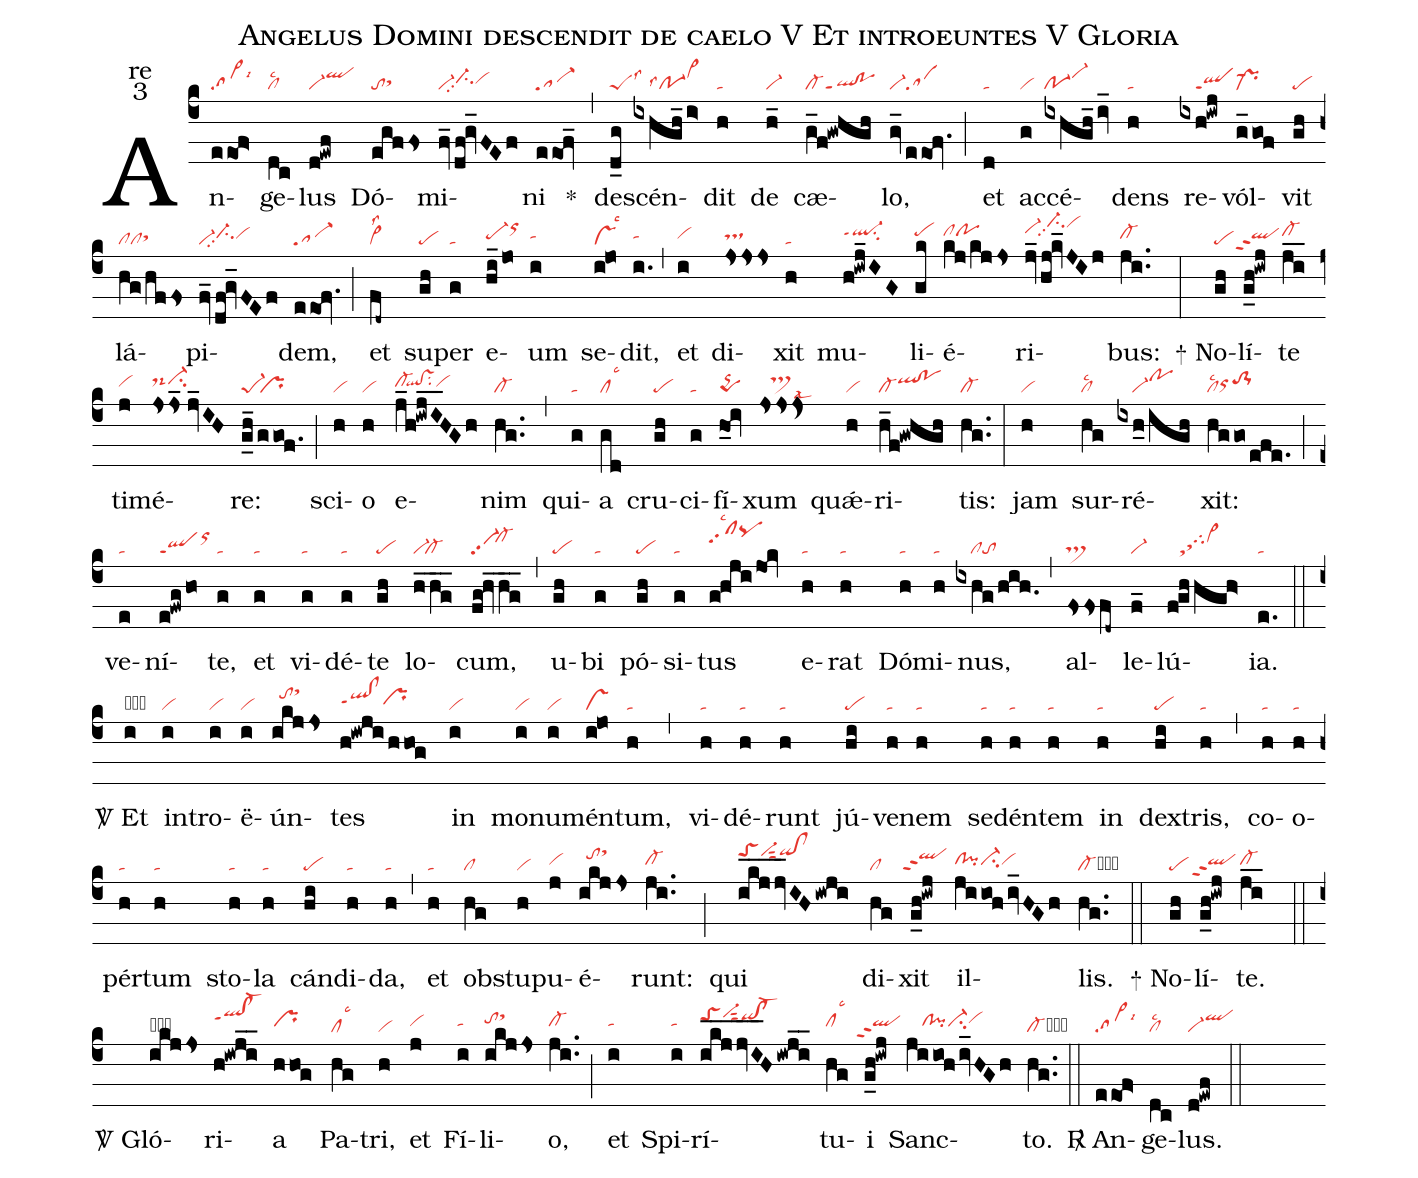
name:Angelus Domini descendit de caelo V Et introeuntes V Gloria;
office-part:re;
mode:3;
nabc-lines:1;
%%
(c4) An(eeo!f>|sa>lsi6)ge(dc|cllsc2)lus(d!ewf|vi-qlhj) Dó(egffs|tosthh)mi(fv_/df!gv_FEf|vi-ci-hhpp2vihh)ni(eeof_|sa-) <sp>*</sp>(,) des(d_g|peSlss3)cén(ixhgh_/i>|////po-1lss4vi>hj)dit(h|ta) de(h_|vi-) cæ(g_f!gwhgh|cl-ql!poppt1)lo,(gv_/eeof.|vi-sa) (;) et(d|ta) ac(g|vi)cé(ixhgh_2/iv_|po-1vi-hj)dens(h|ta) re(ixh!iwj|////qlppt1)vól(g_gof|pr-)vit(gh|pe) lá(hg/hffs|clclsthh)pi(fv_/df!gv_FEf|vi-ci-hhpp2vihh)dem,(eeof.|sa-) (;) et(fd~|vi>lss2) su(gh|pe)per(g|ta) e(hi_/jo|pe-hhorhk)um(i|tahh) se(i!jo|vslsc3)dit,(i.|tahh) (,) et(i|vihh) di(jsss|tshh)xit(h|ta) mu(h!iwj_IG|ql-hippt1su2)li(gk|pehi)é(kj/kjjs|clhipohi)ri(jv_/hj!kv_JIj|vi-hj/ci-hlpp2vihl)bus:(ji..|cl-hh) (:)

<sp>+</sp> No(gh|pe)lí(g_h!iwj|``qlhhppt2)te(ji__|cl-hi) ti(j|vihh)mé(jsjs_2//jv_IH|ds-hici-hi)re:(g_h_/ggof.|pe-1``pr) (;) sci(h|vi)o(h|vi) e(j_h!iwjI__HGh|cl-hh``qlhh!vshhsu2vihh)nim(hg..|cl-) (,) qui(g|ta)a(gd|cllsc3) cru(gh|pe)ci(g|ta)fí(ho_i|pqS)xum(jssjs>|///ts>hilsal9) quǽ(h|vi)ri(h_f!gwhgh|cl-qlhi!pohi)tis:(hg..|cl-) (:) jam(h|vi) sur(hg|cllsc2)ré(ixh_0/igh|////vi-pohj)xit:(hggo/efe.|cllsc2orhhto-1hi) (;) ve(e|ta)ní(e!fwg/ho|qlppt1orhk)te,(g|ta) et(g|ta) vi(g|ta)dé(g|ta)te(gh|pe) lo(h_hg__|vi-`cl-)cum,(fg!hv_hg__|vi-pp2`cl-hj) (,) u(gh|pe)bi(g|ta) pó(gh|pe)si(g|ta)tus(g!hjijok|clhjpp2lsc2pqhl) e(h|ta)rat(h|ta) Dó(h|ta)mi(h|ta)nus,(ixhg/hih.|////clto) (,) al(fssfd~|ts>)le(f_|vi-)lú(fghhgh>|///ststhhtghjvi>hj)ia.(e.|ta) (::)

<sp>V/</sp> Et(i|obvi) in(i|vi)tro(i|vi)ë(i|vi)ún(ikjjs|//tohjsthl)tes(h!iwji/hhog|qlhh!clhhppt1prhh) in(i|vi) mo(i|vi)nu(i|vi)mén(i!jo|vs)tum,(h|ta) (,) vi(h|ta)dé(h|ta)runt(h|ta) jú(hi|pe)ve(h|ta)nem(h|ta) se(h|ta)dén(h|ta)tem(h|ta) in(h|ta) dex(hi|pe)tris,(h|ta) (,) co(h|ta)o(h|ta)pér(h|ta)tum(h|ta) sto(h|ta)la(h|ta) cán(hi|pe)di(h|ta)da,(h|ta) (,) et(h|ta) ob(hg|cl)stu(h|vi)pu(j|vihh)é(ikjjs|//tohjsthl)runt:(ji..|cl-hh) (;) qui(i_k_j_jv_IH/iwji|toShkvi-hksut2qihk!clhk) di(hg|cl)xit(g_h!iwj|``qlhjppt2) il(jiioh/iv_HGh|clhh!pihhci-hhvihh)lis.(hg..|cl-cb) (::)

<sp>+</sp> No(gh|pe)lí(g_h!iwj|``qlhhppt2)te.(ji__|cl-hh) (::)

<sp>V/</sp> Gló(ikjjs|obtohisthk)ri(h!iwji__|qlhj!cl-hjppt1)a(hhog|prhh) Pa(hg|cllsc3)tri,(h|vi) et(j|vihh) Fí(i|tahh)li(ikjjs|tohisthk)o,(ji..|cl-hh) (;) et(i|tahh) Spi(i|tahh)rí(ikj___/jvI__H/iwji__|toShjvi-hksut2qihj!cl-hj)tu(hg|clhhlsc3)i(g_h!iwj|``qlhhppt2) Sanc(jiioh/iv_HGh|////clhh!pihhci-hhvihi)to.(hg..|cl-cb) (::)

<sp>R/</sp> An(eeo!f>|sa>lsi6)ge(dc|cllsc2)lus.(d!ewf|vi-qlhj) (::)
